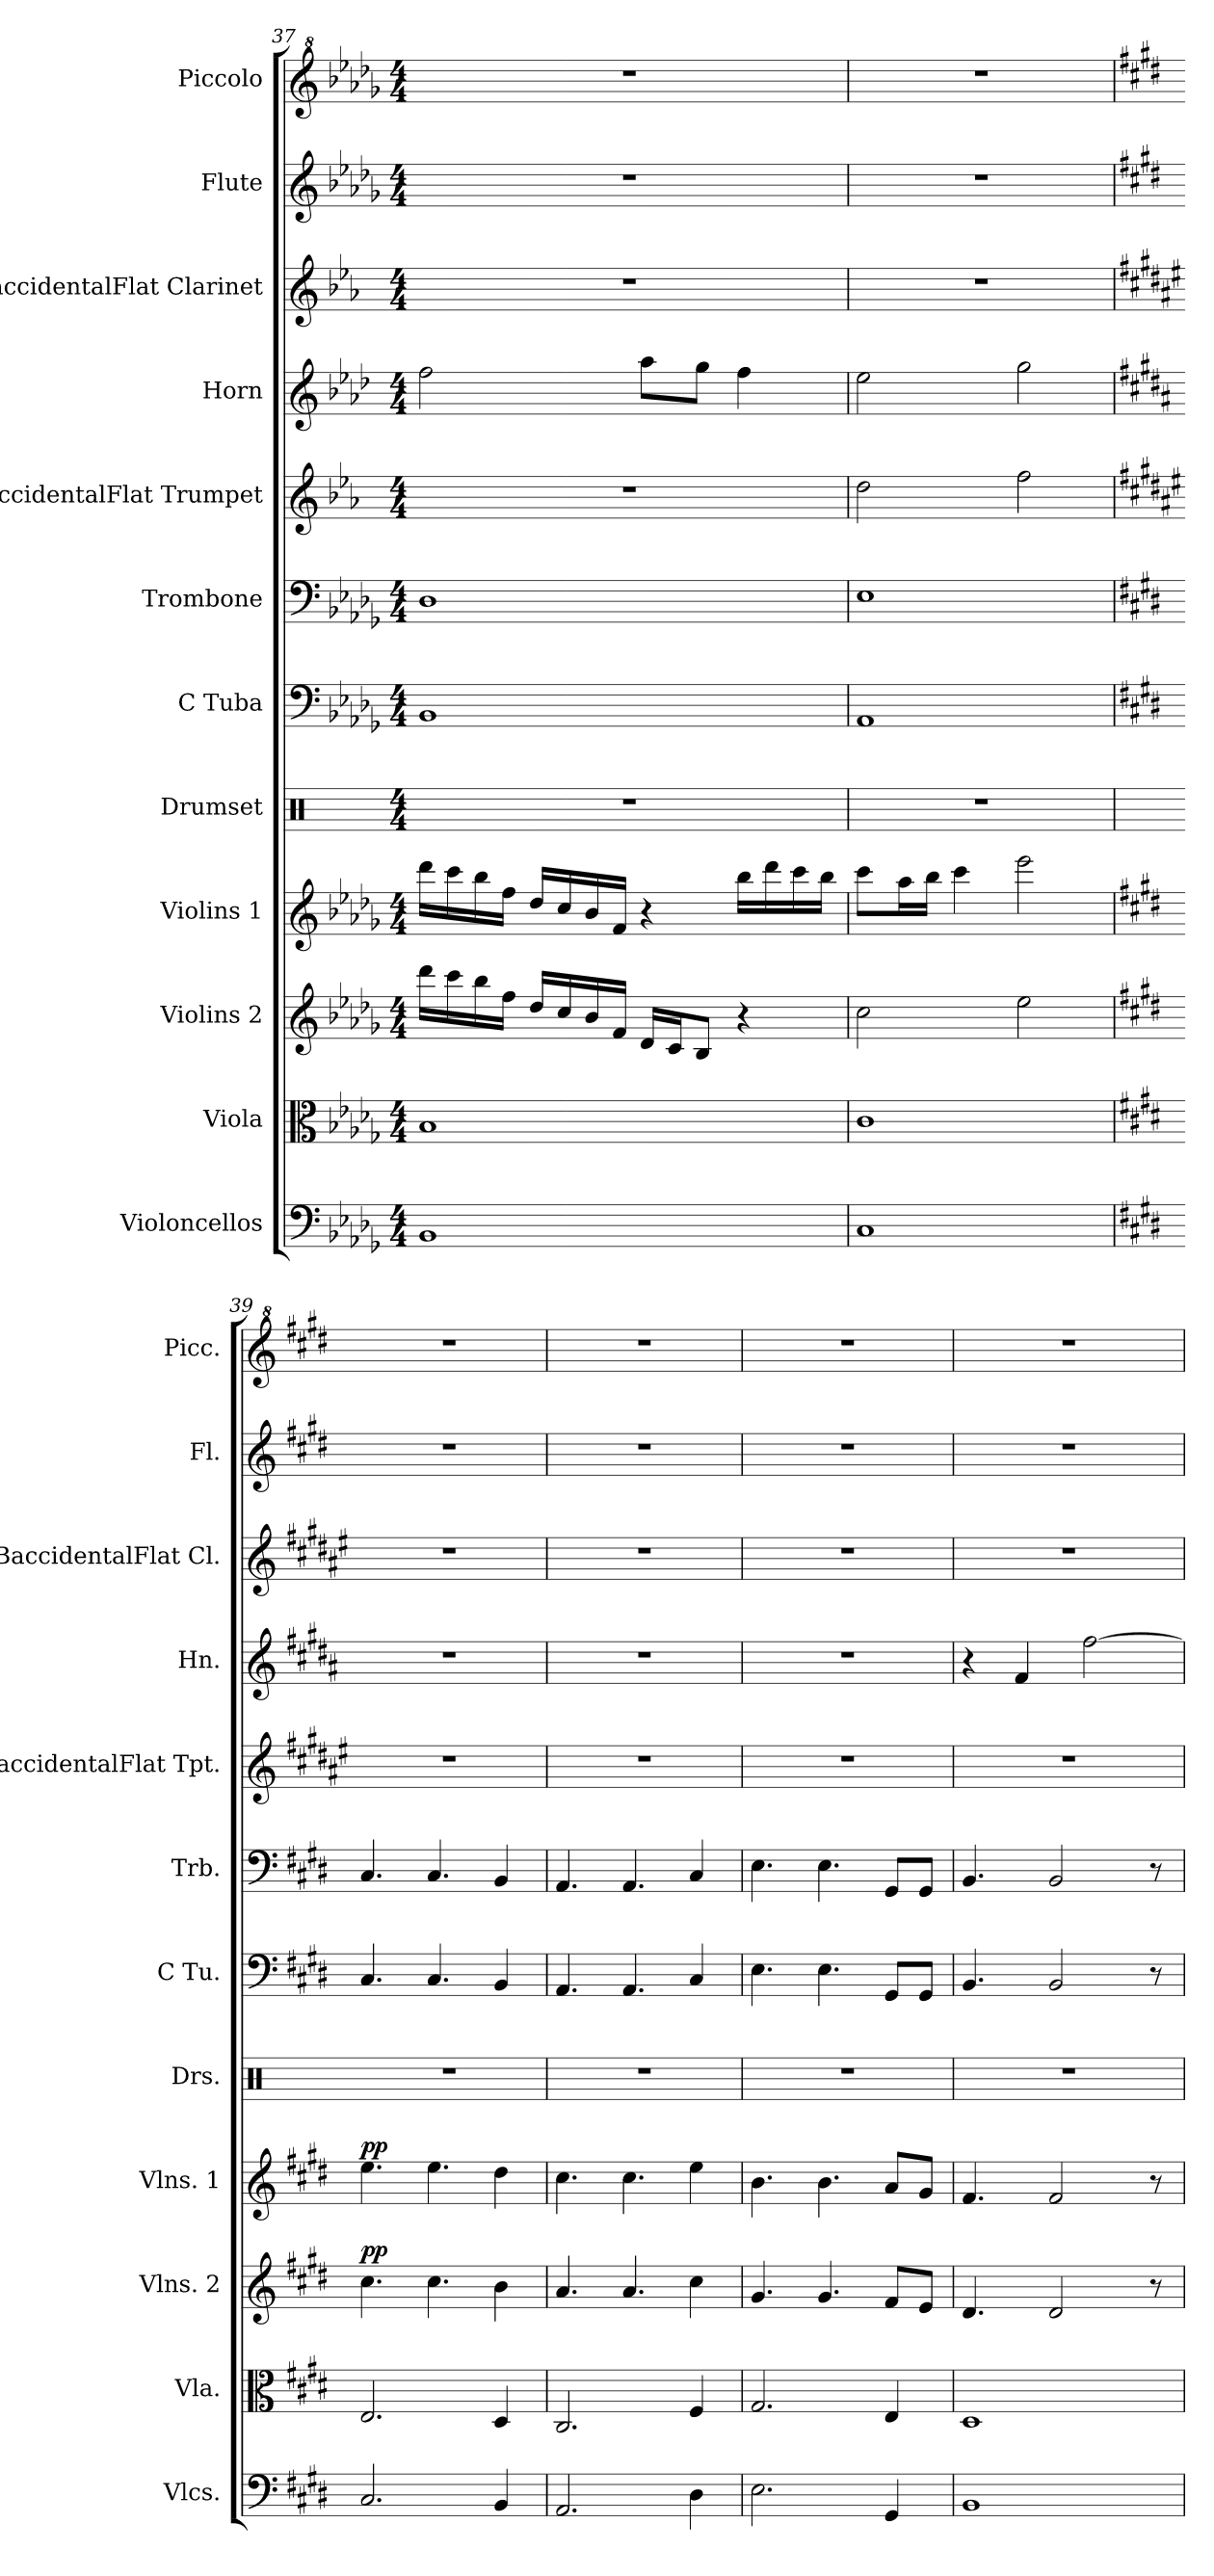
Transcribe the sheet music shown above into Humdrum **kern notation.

**kern	**kern	**kern	**dynam	**kern	**dynam	**kern	**kern	**kern	**kern	**kern	**kern	**kern	**kern
*part12	*part11	*part10	*part10	*part9	*part9	*part8	*part7	*part6	*part5	*part4	*part3	*part2	*part1
*staff12	*staff11	*staff10	*staff10	*staff9	*staff9	*staff8	*staff7	*staff6	*staff5	*staff4	*staff3	*staff2	*staff1
*I"Violoncellos	*I"Viola	*I"Violins 2	*	*I"Violins 1	*	*I"Drumset	*I"C Tuba	*I"Trombone	*I"BaccidentalFlat Trumpet	*I"Horn	*I"BaccidentalFlat Clarinet	*I"Flute	*I"Piccolo
*I'Vlcs.	*I'Vla.	*I'Vlns. 2	*	*I'Vlns. 1	*	*I'Drs.	*I'C Tu.	*I'Trb.	*I'BaccidentalFlat Tpt.	*I'Hn.	*I'BaccidentalFlat Cl.	*I'Fl.	*I'Picc.
*clefF4	*clefC3	*clefG2	*	*clefG2	*	*clefX	*clefF4	*clefF4	*clefG2	*clefG2	*clefG2	*clefG2	*clefG^2
*	*	*	*	*	*	*	*	*	*ITrd1c2	*ITrd4c7	*ITrd1c2	*	*ITrd-7c-12
*k[b-e-a-d-g-]	*k[b-e-a-d-g-]	*k[b-e-a-d-g-]	*	*k[b-e-a-d-g-]	*	*k[]	*k[b-e-a-d-g-]	*k[b-e-a-d-g-]	*k[b-e-a-d-g-]	*k[b-e-a-d-g-]	*k[b-e-a-d-g-]	*k[b-e-a-d-g-]	*k[b-e-a-d-g-]
*M4/4	*M4/4	*M4/4	*	*M4/4	*	*M4/4	*M4/4	*M4/4	*M4/4	*M4/4	*M4/4	*M4/4	*M4/4
=37	=37	=37	=37	=37	=37	=37	=37	=37	=37	=37	=37	=37	=37
1BB-	1B-	16ddd-\LL	.	16ddd-\LL	.	1r	1BB-	1D-	1r	2b-\	1r	1r	1r
.	.	16ccc\	.	16ccc\	.	.	.	.	.	.	.	.	.
.	.	16bb-\	.	16bb-\	.	.	.	.	.	.	.	.	.
.	.	16ff\JJ	.	16ff\JJ	.	.	.	.	.	.	.	.	.
.	.	16dd-/LL	.	16dd-/LL	.	.	.	.	.	.	.	.	.
.	.	16cc/	.	16cc/	.	.	.	.	.	.	.	.	.
.	.	16b-/	.	16b-/	.	.	.	.	.	.	.	.	.
.	.	16f/JJ	.	16f/JJ	.	.	.	.	.	.	.	.	.
.	.	16d-/LL	.	4r	.	.	.	.	.	8dd-\L	.	.	.
.	.	16c/J	.	.	.	.	.	.	.	.	.	.	.
.	.	8B-/J	.	.	.	.	.	.	.	8cc\J	.	.	.
.	.	4r	.	16bb-\LL	.	.	.	.	.	4b-\	.	.	.
.	.	.	.	16ddd-\	.	.	.	.	.	.	.	.	.
.	.	.	.	16ccc\	.	.	.	.	.	.	.	.	.
.	.	.	.	16bb-\JJ	.	.	.	.	.	.	.	.	.
!!LO:PB:g=z
=38	=38	=38	=38	=38	=38	=38	=38	=38	=38	=38	=38	=38	=38
1C	1c	2cc\	.	8ccc\L	.	1r	1AA-	1E-	2cc\	2a-\	1r	1r	1r
.	.	.	.	16aa-\L	.	.	.	.	.	.	.	.	.
.	.	.	.	16bb-\JJ	.	.	.	.	.	.	.	.	.
.	.	.	.	4ccc\	.	.	.	.	.	.	.	.	.
.	.	2ee-\	.	2eee-\	.	.	.	.	2ee-\	2cc\	.	.	.
=39	=39	=39	=39	=39	=39	=39	=39	=39	=39	=39	=39	=39	=39
*k[f#c#g#d#]	*k[f#c#g#d#]	*k[f#c#g#d#]	*	*k[f#c#g#d#]	*	*	*k[f#c#g#d#]	*k[f#c#g#d#]	*k[f#c#g#d#]	*k[f#c#g#d#]	*k[f#c#g#d#]	*k[f#c#g#d#]	*k[f#c#g#d#]
!	!	!	!LO:DY:a	!	!LO:DY:a	!	!	!	!	!	!	!	!
2.C#/	2.E/	4.cc#\	pp	4.ee\	pp	1r	4.C#/	4.C#/	1r	1r	1r	1r	1r
.	.	4.cc#\	.	4.ee\	.	.	4.C#/	4.C#/	.	.	.	.	.
4BB/	4D#/	4b\	.	4dd#\	.	.	4BB/	4BB/	.	.	.	.	.
=40	=40	=40	=40	=40	=40	=40	=40	=40	=40	=40	=40	=40	=40
2.AA/	2.C#/	4.a/	.	4.cc#\	.	1r	4.AA/	4.AA/	1r	1r	1r	1r	1r
.	.	4.a/	.	4.cc#\	.	.	4.AA/	4.AA/	.	.	.	.	.
4D#\	4F#/	4cc#\	.	4ee\	.	.	4C#/	4C#/	.	.	.	.	.
=41	=41	=41	=41	=41	=41	=41	=41	=41	=41	=41	=41	=41	=41
2.E\	2.G#/	4.g#/	.	4.b\	.	1r	4.E\	4.E\	1r	1r	1r	1r	1r
.	.	4.g#/	.	4.b\	.	.	4.E\	4.E\	.	.	.	.	.
4GG#/	4E/	8f#/L	.	8a/L	.	.	8GG#/L	8GG#/L	.	.	.	.	.
.	.	8e/J	.	8g#/J	.	.	8GG#/J	8GG#/J	.	.	.	.	.
=42	=42	=42	=42	=42	=42	=42	=42	=42	=42	=42	=42	=42	=42
1BB	1D#	4.d#/	.	4.f#/	.	1r	4.BB/	4.BB/	1r	4r	1r	1r	1r
.	.	.	.	.	.	.	.	.	.	4B/	.	.	.
.	.	2d#/	.	2f#/	.	.	2BB/	2BB/	.	.	.	.	.
.	.	.	.	.	.	.	.	.	.	[2b\	.	.	.
.	.	8r	.	8r	.	.	8r	8r	.	.	.	.	.
=	=	=	=	=	=	=	=	=	=	=	=	=	=
*-	*-	*-	*-	*-	*-	*-	*-	*-	*-	*-	*-	*-	*-
